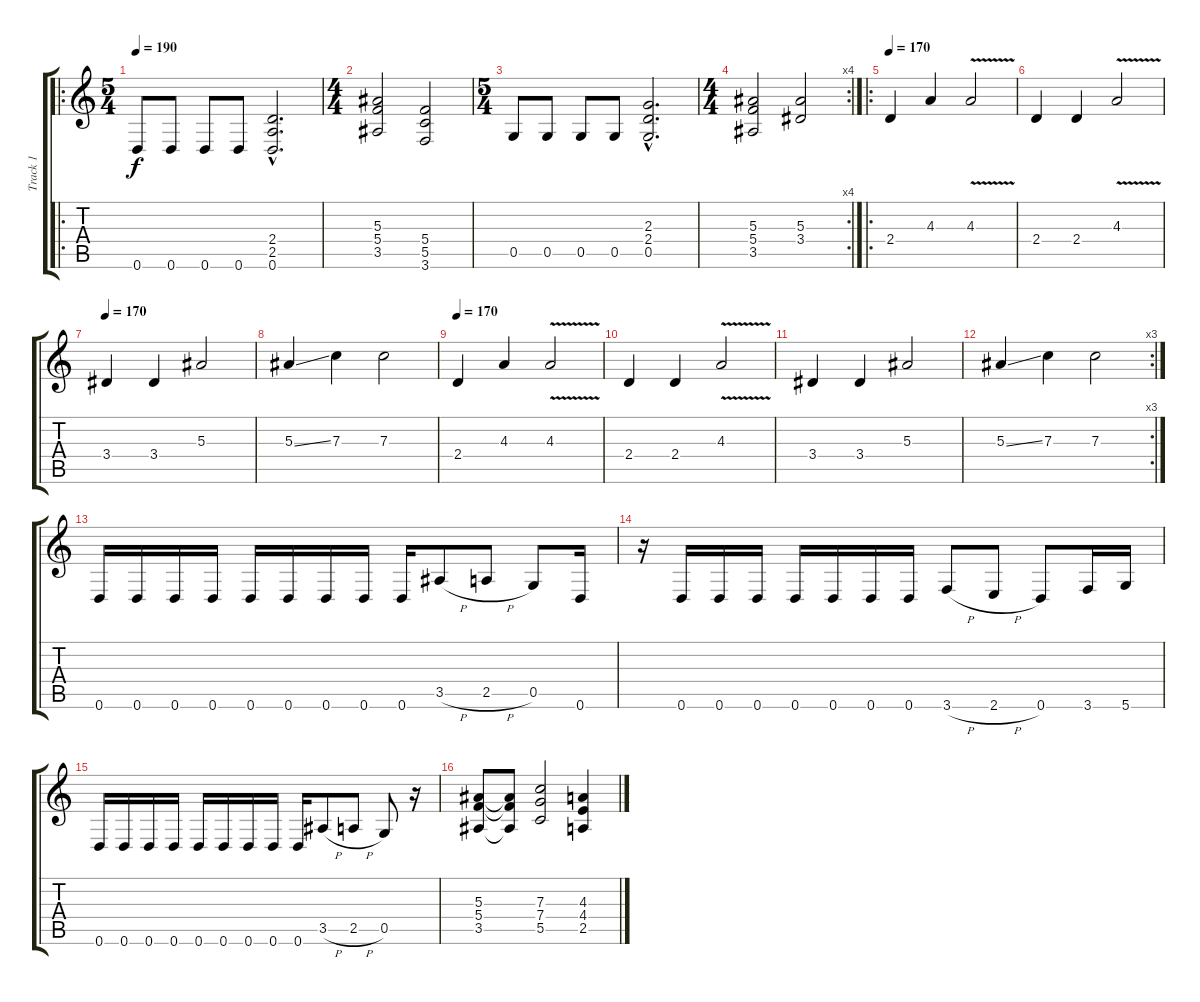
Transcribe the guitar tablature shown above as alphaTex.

\track ("Track 1" "Track 1") {instrument distortionguitar}
\staff {score tabs}
\tuning (D4 A3 F3 C3 G2 D2) {hide}
\ro
\ts (5 4)
\tempo 190
\clef g2
\ks c
0.6.8{dy f} 0.6.8 0.6.8 0.6.8 (2.4{hac} 2.5{hac} 0.6{hac}).2{d} |
\ts (4 4)
(5.3 5.4 3.5).2 (5.4 5.5 3.6).2 |
\ts (5 4)
0.5.8 0.5.8 0.5.8 0.5.8 (2.3{hac} 2.4{hac} 0.5{hac}).2{d} |
\rc 4
\ts (4 4)
(5.3 5.4 3.5).2 (5.3 3.4).2 |
\ro
\tempo 170
2.4.4 4.3.4 4.3{v}.2 |
2.4.4 2.4.4 4.3{v}.2 |
\tempo 170
3.4.4 3.4.4 5.3.2 |
5.3{ss}.4 7.3.4 7.3.2 |
\tempo 170
2.4.4 4.3.4 4.3{v}.2 |
2.4.4 2.4.4 4.3{v}.2 |
3.4.4 3.4.4 5.3.2 |
\rc 3
5.3{ss}.4 7.3.4 7.3.2 |
0.6.16 0.6.16 0.6.16 0.6.16 0.6.16 0.6.16 0.6.16 0.6.16 0.6.16 3.5{h}.8 2.5{h}.8 0.5.8 0.6.16 |
r.16 0.6.16 0.6.16 0.6.16 0.6.16 0.6.16 0.6.16 0.6.16 3.6{h}.8 2.6{h}.8 0.6.8 3.6.16 5.6.16 |
0.6.16 0.6.16 0.6.16 0.6.16 0.6.16 0.6.16 0.6.16 0.6.16 0.6.16 3.5{h}.8 2.5{h}.8 0.5.8 r.16 |
(5.3 5.4 3.5).8 (5.3{t} 5.4{t} 3.5{t}).8 (7.3 7.4 5.5).2 (4.3 4.4 2.5).4
